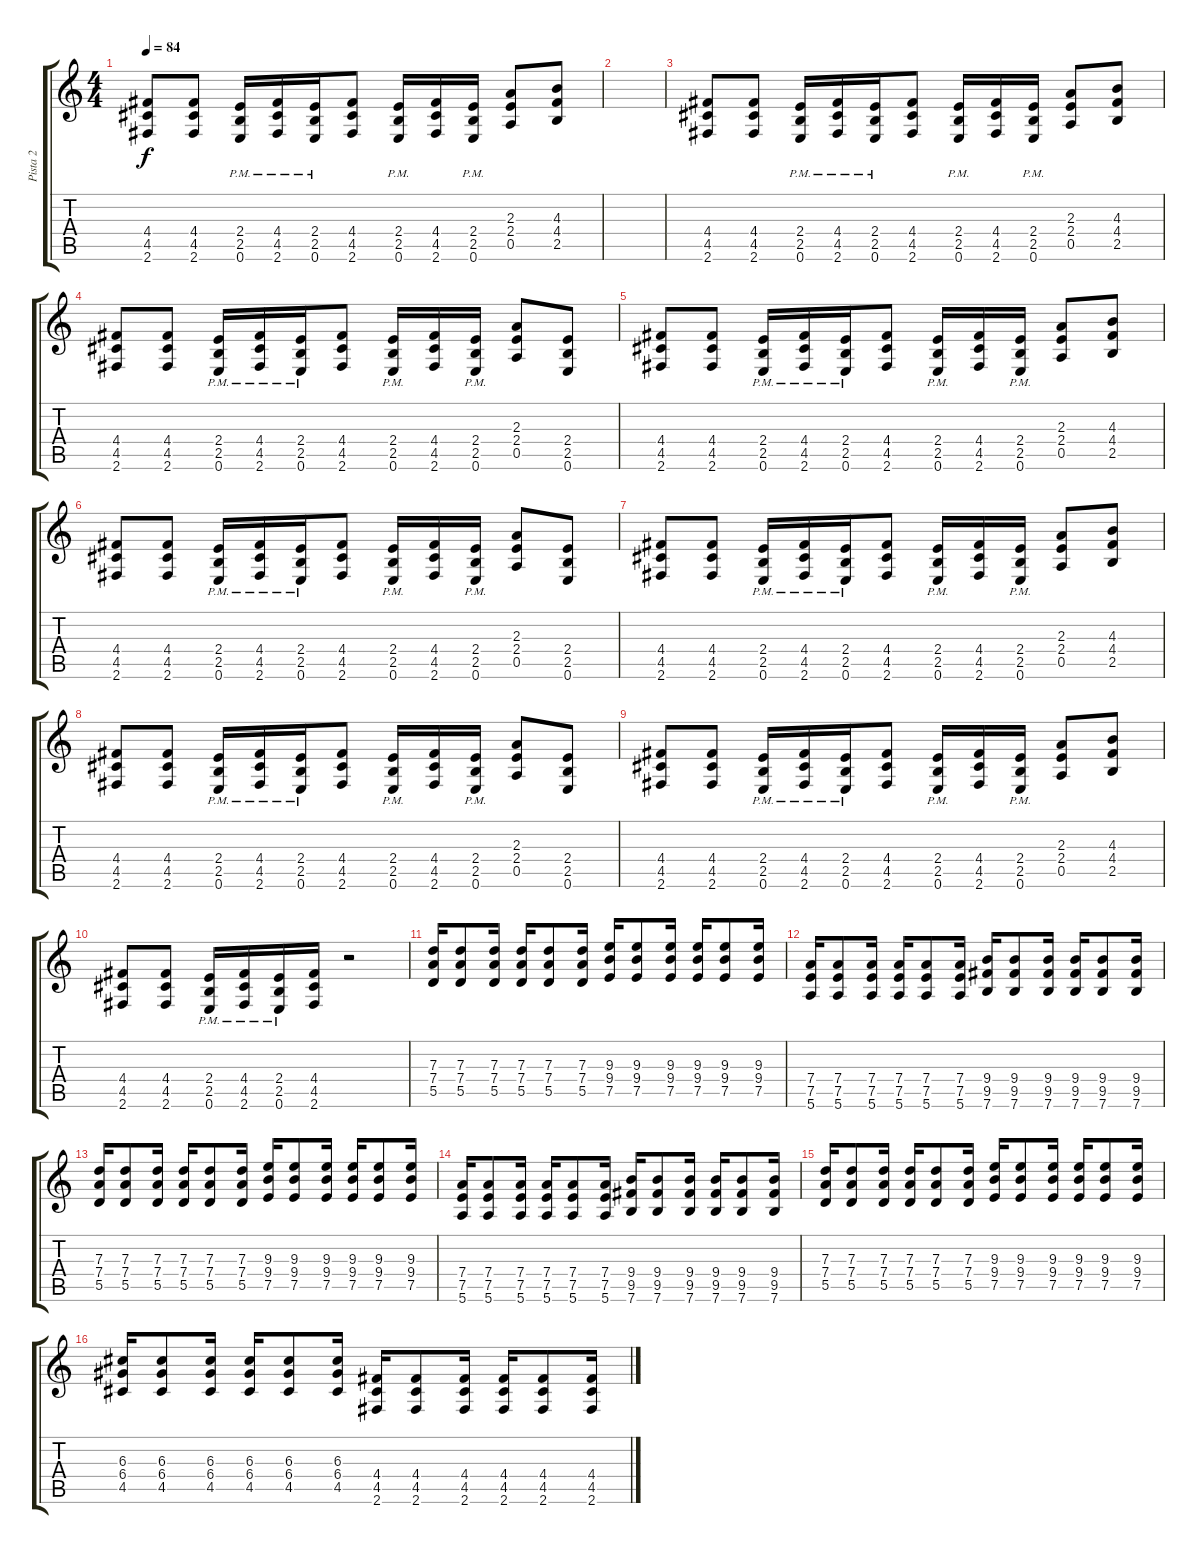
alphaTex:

\track ("Pista 2" "Pista 2") {instrument distortionguitar}
\staff {score tabs}
\tuning (E4 B3 G3 D3 A2 E2) {hide}
\ts (4 4)
\tempo 84
\clef g2
\ks c
(4.4 4.5 2.6).8{dy f} (4.4 4.5 2.6).8 (2.4{pm} 2.5{pm} 0.6{pm}).16 (4.4{pm} 4.5{pm} 2.6{pm}).16 (2.4{pm} 2.5{pm} 0.6{pm}).16 (4.4 4.5 2.6).8 (2.4{pm} 2.5{pm} 0.6{pm}).16 (4.4 4.5 2.6).16 (2.4{pm} 2.5{pm} 0.6{pm}).16 (2.3 2.4 0.5).8 (4.3 4.4 2.5).8 |
|
(4.4 4.5 2.6).8 (4.4 4.5 2.6).8 (2.4{pm} 2.5{pm} 0.6{pm}).16 (4.4{pm} 4.5{pm} 2.6{pm}).16 (2.4{pm} 2.5{pm} 0.6{pm}).16 (4.4 4.5 2.6).8 (2.4{pm} 2.5{pm} 0.6{pm}).16 (4.4 4.5 2.6).16 (2.4{pm} 2.5{pm} 0.6{pm}).16 (2.3 2.4 0.5).8 (4.3 4.4 2.5).8 |
(4.4 4.5 2.6).8 (4.4 4.5 2.6).8 (2.4{pm} 2.5{pm} 0.6{pm}).16 (4.4{pm} 4.5{pm} 2.6{pm}).16 (2.4{pm} 2.5{pm} 0.6{pm}).16 (4.4 4.5 2.6).8 (2.4{pm} 2.5{pm} 0.6{pm}).16 (4.4 4.5 2.6).16 (2.4{pm} 2.5{pm} 0.6{pm}).16 (2.3 2.4 0.5).8 (2.4 2.5 0.6).8 |
(4.4 4.5 2.6).8 (4.4 4.5 2.6).8 (2.4{pm} 2.5{pm} 0.6{pm}).16 (4.4{pm} 4.5{pm} 2.6{pm}).16 (2.4{pm} 2.5{pm} 0.6{pm}).16 (4.4 4.5 2.6).8 (2.4{pm} 2.5{pm} 0.6{pm}).16 (4.4 4.5 2.6).16 (2.4{pm} 2.5{pm} 0.6{pm}).16 (2.3 2.4 0.5).8 (4.3 4.4 2.5).8 |
(4.4 4.5 2.6).8 (4.4 4.5 2.6).8 (2.4{pm} 2.5{pm} 0.6{pm}).16 (4.4{pm} 4.5{pm} 2.6{pm}).16 (2.4{pm} 2.5{pm} 0.6{pm}).16 (4.4 4.5 2.6).8 (2.4{pm} 2.5{pm} 0.6{pm}).16 (4.4 4.5 2.6).16 (2.4{pm} 2.5{pm} 0.6{pm}).16 (2.3 2.4 0.5).8 (2.4 2.5 0.6).8 |
(4.4 4.5 2.6).8 (4.4 4.5 2.6).8 (2.4{pm} 2.5{pm} 0.6{pm}).16 (4.4{pm} 4.5{pm} 2.6{pm}).16 (2.4{pm} 2.5{pm} 0.6{pm}).16 (4.4 4.5 2.6).8 (2.4{pm} 2.5{pm} 0.6{pm}).16 (4.4 4.5 2.6).16 (2.4{pm} 2.5{pm} 0.6{pm}).16 (2.3 2.4 0.5).8 (4.3 4.4 2.5).8 |
(4.4 4.5 2.6).8 (4.4 4.5 2.6).8 (2.4{pm} 2.5{pm} 0.6{pm}).16 (4.4{pm} 4.5{pm} 2.6{pm}).16 (2.4{pm} 2.5{pm} 0.6{pm}).16 (4.4 4.5 2.6).8 (2.4{pm} 2.5{pm} 0.6{pm}).16 (4.4 4.5 2.6).16 (2.4{pm} 2.5{pm} 0.6{pm}).16 (2.3 2.4 0.5).8 (2.4 2.5 0.6).8 |
(4.4 4.5 2.6).8 (4.4 4.5 2.6).8 (2.4{pm} 2.5{pm} 0.6{pm}).16 (4.4{pm} 4.5{pm} 2.6{pm}).16 (2.4{pm} 2.5{pm} 0.6{pm}).16 (4.4 4.5 2.6).8 (2.4{pm} 2.5{pm} 0.6{pm}).16 (4.4 4.5 2.6).16 (2.4{pm} 2.5{pm} 0.6{pm}).16 (2.3 2.4 0.5).8 (4.3 4.4 2.5).8 |
(4.4 4.5 2.6).8 (4.4 4.5 2.6).8 (2.4{pm} 2.5{pm} 0.6{pm}).16 (4.4{pm} 4.5{pm} 2.6{pm}).16 (2.4{pm} 2.5{pm} 0.6{pm}).16 (4.4 4.5 2.6).16 r.2 |
(7.3 7.4 5.5).16 (7.3 7.4 5.5).8 (7.3 7.4 5.5).16 (7.3 7.4 5.5).16 (7.3 7.4 5.5).8 (7.3 7.4 5.5).16 (9.3 9.4 7.5).16 (9.3 9.4 7.5).8 (9.3 9.4 7.5).16 (9.3 9.4 7.5).16 (9.3 9.4 7.5).8 (9.3 9.4 7.5).16 |
(7.4 7.5 5.6).16 (7.4 7.5 5.6).8 (7.4 7.5 5.6).16 (7.4 7.5 5.6).16 (7.4 7.5 5.6).8 (7.4 7.5 5.6).16 (9.4 9.5 7.6).16 (9.4 9.5 7.6).8 (9.4 9.5 7.6).16 (9.4 9.5 7.6).16 (9.4 9.5 7.6).8 (9.4 9.5 7.6).16 |
(7.3 7.4 5.5).16 (7.3 7.4 5.5).8 (7.3 7.4 5.5).16 (7.3 7.4 5.5).16 (7.3 7.4 5.5).8 (7.3 7.4 5.5).16 (9.3 9.4 7.5).16 (9.3 9.4 7.5).8 (9.3 9.4 7.5).16 (9.3 9.4 7.5).16 (9.3 9.4 7.5).8 (9.3 9.4 7.5).16 |
(7.4 7.5 5.6).16 (7.4 7.5 5.6).8 (7.4 7.5 5.6).16 (7.4 7.5 5.6).16 (7.4 7.5 5.6).8 (7.4 7.5 5.6).16 (9.4 9.5 7.6).16 (9.4 9.5 7.6).8 (9.4 9.5 7.6).16 (9.4 9.5 7.6).16 (9.4 9.5 7.6).8 (9.4 9.5 7.6).16 |
(7.3 7.4 5.5).16 (7.3 7.4 5.5).8 (7.3 7.4 5.5).16 (7.3 7.4 5.5).16 (7.3 7.4 5.5).8 (7.3 7.4 5.5).16 (9.3 9.4 7.5).16 (9.3 9.4 7.5).8 (9.3 9.4 7.5).16 (9.3 9.4 7.5).16 (9.3 9.4 7.5).8 (9.3 9.4 7.5).16 |
(6.3 6.4 4.5).16 (6.3 6.4 4.5).8 (6.3 6.4 4.5).16 (6.3 6.4 4.5).16 (6.3 6.4 4.5).8 (6.3 6.4 4.5).16 (4.4 4.5 2.6).16 (4.4 4.5 2.6).8 (4.4 4.5 2.6).16 (4.4 4.5 2.6).16 (4.4 4.5 2.6).8 (4.4 4.5 2.6).16
